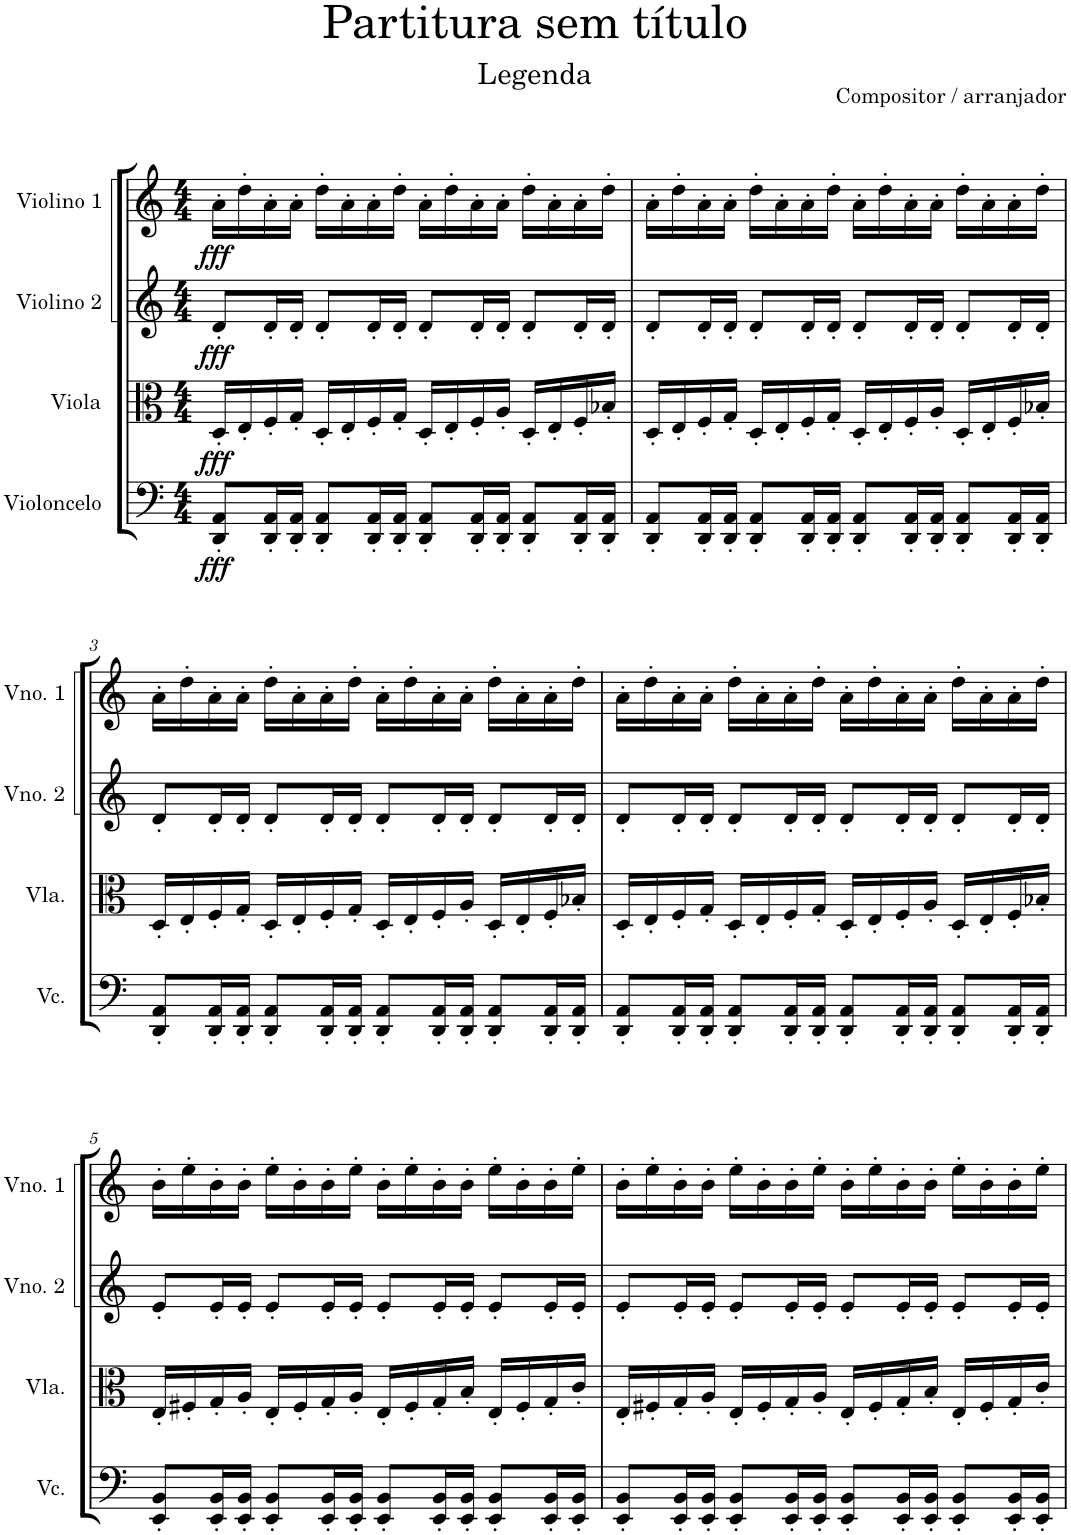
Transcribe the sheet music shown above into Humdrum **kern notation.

**kern	**dynam	**kern	**dynam	**kern	**dynam	**kern	**dynam
*part4	*part4	*part3	*part3	*part2	*part2	*part1	*part1
*staff4	*staff4	*staff3	*staff3	*staff2	*staff2	*staff1	*staff1
*I"Violoncelo	*	*I"Viola	*	*I"Violino 2	*	*I"Violino 1	*
*I'Vc.	*	*I'Vla.	*	*I'Vno. 2	*	*I'Vno. 1	*
*clefF4	*	*clefC3	*	*clefG2	*	*clefG2	*
*k[]	*	*k[]	*	*k[]	*	*k[]	*
*M4/4	*	*M4/4	*	*M4/4	*	*M4/4	*
=1	=1	=1	=1	=1	=1	=1	=1
!	!LO:DY:b	!	!LO:DY:b	!	!LO:DY:b	!	!LO:DY:b
8DD/' 8AA/'L	fff	16D'/LL	fff	8d'/L	fff	16a'\LL	fff
.	.	16E'/	.	.	.	16dd'\	.
16DD/' 16AA/'L	.	16F'/	.	16d'/L	.	16a'\	.
16DD/' 16AA/'JJ	.	16G'/JJ	.	16d'/JJ	.	16a'\JJ	.
8DD/' 8AA/'L	.	16D'/LL	.	8d'/L	.	16dd'\LL	.
.	.	16E'/	.	.	.	16a'\	.
16DD/' 16AA/'L	.	16F'/	.	16d'/L	.	16a'\	.
16DD/' 16AA/'JJ	.	16G'/JJ	.	16d'/JJ	.	16dd'\JJ	.
8DD/' 8AA/'L	.	16D'/LL	.	8d'/L	.	16a'\LL	.
.	.	16E'/	.	.	.	16dd'\	.
16DD/' 16AA/'L	.	16F'/	.	16d'/L	.	16a'\	.
16DD/' 16AA/'JJ	.	16A'/JJ	.	16d'/JJ	.	16a'\JJ	.
8DD/' 8AA/'L	.	16D'/LL	.	8d'/L	.	16dd'\LL	.
.	.	16E'/	.	.	.	16a'\	.
16DD/' 16AA/'L	.	16F'/	.	16d'/L	.	16a'\	.
16DD/' 16AA/'JJ	.	16B-X'/JJ	.	16d'/JJ	.	16dd'\JJ	.
=2	=2	=2	=2	=2	=2	=2	=2
8DD/' 8AA/'L	.	16D'/LL	.	8d'/L	.	16a'\LL	.
.	.	16E'/	.	.	.	16dd'\	.
16DD/' 16AA/'L	.	16F'/	.	16d'/L	.	16a'\	.
16DD/' 16AA/'JJ	.	16G'/JJ	.	16d'/JJ	.	16a'\JJ	.
8DD/' 8AA/'L	.	16D'/LL	.	8d'/L	.	16dd'\LL	.
.	.	16E'/	.	.	.	16a'\	.
16DD/' 16AA/'L	.	16F'/	.	16d'/L	.	16a'\	.
16DD/' 16AA/'JJ	.	16G'/JJ	.	16d'/JJ	.	16dd'\JJ	.
8DD/' 8AA/'L	.	16D'/LL	.	8d'/L	.	16a'\LL	.
.	.	16E'/	.	.	.	16dd'\	.
16DD/' 16AA/'L	.	16F'/	.	16d'/L	.	16a'\	.
16DD/' 16AA/'JJ	.	16A'/JJ	.	16d'/JJ	.	16a'\JJ	.
8DD/' 8AA/'L	.	16D'/LL	.	8d'/L	.	16dd'\LL	.
.	.	16E'/	.	.	.	16a'\	.
16DD/' 16AA/'L	.	16F'/	.	16d'/L	.	16a'\	.
16DD/' 16AA/'JJ	.	16B-X'/JJ	.	16d'/JJ	.	16dd'\JJ	.
!!LO:LB:g=z
=3	=3	=3	=3	=3	=3	=3	=3
8DD/' 8AA/'L	.	16D'/LL	.	8d'/L	.	16a'\LL	.
.	.	16E'/	.	.	.	16dd'\	.
16DD/' 16AA/'L	.	16F'/	.	16d'/L	.	16a'\	.
16DD/' 16AA/'JJ	.	16G'/JJ	.	16d'/JJ	.	16a'\JJ	.
8DD/' 8AA/'L	.	16D'/LL	.	8d'/L	.	16dd'\LL	.
.	.	16E'/	.	.	.	16a'\	.
16DD/' 16AA/'L	.	16F'/	.	16d'/L	.	16a'\	.
16DD/' 16AA/'JJ	.	16G'/JJ	.	16d'/JJ	.	16dd'\JJ	.
8DD/' 8AA/'L	.	16D'/LL	.	8d'/L	.	16a'\LL	.
.	.	16E'/	.	.	.	16dd'\	.
16DD/' 16AA/'L	.	16F'/	.	16d'/L	.	16a'\	.
16DD/' 16AA/'JJ	.	16A'/JJ	.	16d'/JJ	.	16a'\JJ	.
8DD/' 8AA/'L	.	16D'/LL	.	8d'/L	.	16dd'\LL	.
.	.	16E'/	.	.	.	16a'\	.
16DD/' 16AA/'L	.	16F'/	.	16d'/L	.	16a'\	.
16DD/' 16AA/'JJ	.	16B-X'/JJ	.	16d'/JJ	.	16dd'\JJ	.
=4	=4	=4	=4	=4	=4	=4	=4
8DD/' 8AA/'L	.	16D'/LL	.	8d'/L	.	16a'\LL	.
.	.	16E'/	.	.	.	16dd'\	.
16DD/' 16AA/'L	.	16F'/	.	16d'/L	.	16a'\	.
16DD/' 16AA/'JJ	.	16G'/JJ	.	16d'/JJ	.	16a'\JJ	.
8DD/' 8AA/'L	.	16D'/LL	.	8d'/L	.	16dd'\LL	.
.	.	16E'/	.	.	.	16a'\	.
16DD/' 16AA/'L	.	16F'/	.	16d'/L	.	16a'\	.
16DD/' 16AA/'JJ	.	16G'/JJ	.	16d'/JJ	.	16dd'\JJ	.
8DD/' 8AA/'L	.	16D'/LL	.	8d'/L	.	16a'\LL	.
.	.	16E'/	.	.	.	16dd'\	.
16DD/' 16AA/'L	.	16F'/	.	16d'/L	.	16a'\	.
16DD/' 16AA/'JJ	.	16A'/JJ	.	16d'/JJ	.	16a'\JJ	.
8DD/' 8AA/'L	.	16D'/LL	.	8d'/L	.	16dd'\LL	.
.	.	16E'/	.	.	.	16a'\	.
16DD/' 16AA/'L	.	16F'/	.	16d'/L	.	16a'\	.
16DD/' 16AA/'JJ	.	16B-X'/JJ	.	16d'/JJ	.	16dd'\JJ	.
!!LO:LB:g=z
=5	=5	=5	=5	=5	=5	=5	=5
8EE/' 8BB/'L	.	16E'/LL	.	8e'/L	.	16b'\LL	.
.	.	16F#X'/	.	.	.	16ee'\	.
16EE/' 16BB/'L	.	16G'/	.	16e'/L	.	16b'\	.
16EE/' 16BB/'JJ	.	16A'/JJ	.	16e'/JJ	.	16b'\JJ	.
8EE/' 8BB/'L	.	16E'/LL	.	8e'/L	.	16ee'\LL	.
.	.	16F#'/	.	.	.	16b'\	.
16EE/' 16BB/'L	.	16G'/	.	16e'/L	.	16b'\	.
16EE/' 16BB/'JJ	.	16A'/JJ	.	16e'/JJ	.	16ee'\JJ	.
8EE/' 8BB/'L	.	16E'/LL	.	8e'/L	.	16b'\LL	.
.	.	16F#'/	.	.	.	16ee'\	.
16EE/' 16BB/'L	.	16G'/	.	16e'/L	.	16b'\	.
16EE/' 16BB/'JJ	.	16B'/JJ	.	16e'/JJ	.	16b'\JJ	.
8EE/' 8BB/'L	.	16E'/LL	.	8e'/L	.	16ee'\LL	.
.	.	16F#'/	.	.	.	16b'\	.
16EE/' 16BB/'L	.	16G'/	.	16e'/L	.	16b'\	.
16EE/' 16BB/'JJ	.	16c'/JJ	.	16e'/JJ	.	16ee'\JJ	.
=6	=6	=6	=6	=6	=6	=6	=6
8EE/' 8BB/'L	.	16E'/LL	.	8e'/L	.	16b'\LL	.
.	.	16F#X'/	.	.	.	16ee'\	.
16EE/' 16BB/'L	.	16G'/	.	16e'/L	.	16b'\	.
16EE/' 16BB/'JJ	.	16A'/JJ	.	16e'/JJ	.	16b'\JJ	.
8EE/' 8BB/'L	.	16E'/LL	.	8e'/L	.	16ee'\LL	.
.	.	16F#'/	.	.	.	16b'\	.
16EE/' 16BB/'L	.	16G'/	.	16e'/L	.	16b'\	.
16EE/' 16BB/'JJ	.	16A'/JJ	.	16e'/JJ	.	16ee'\JJ	.
8EE/' 8BB/'L	.	16E'/LL	.	8e'/L	.	16b'\LL	.
.	.	16F#'/	.	.	.	16ee'\	.
16EE/' 16BB/'L	.	16G'/	.	16e'/L	.	16b'\	.
16EE/' 16BB/'JJ	.	16B'/JJ	.	16e'/JJ	.	16b'\JJ	.
8EE/' 8BB/'L	.	16E'/LL	.	8e'/L	.	16ee'\LL	.
.	.	16F#'/	.	.	.	16b'\	.
16EE/' 16BB/'L	.	16G'/	.	16e'/L	.	16b'\	.
16EE/' 16BB/'JJ	.	16c'/JJ	.	16e'/JJ	.	16ee'\JJ	.
=	=	=	=	=	=	=	=
*-	*-	*-	*-	*-	*-	*-	*-
